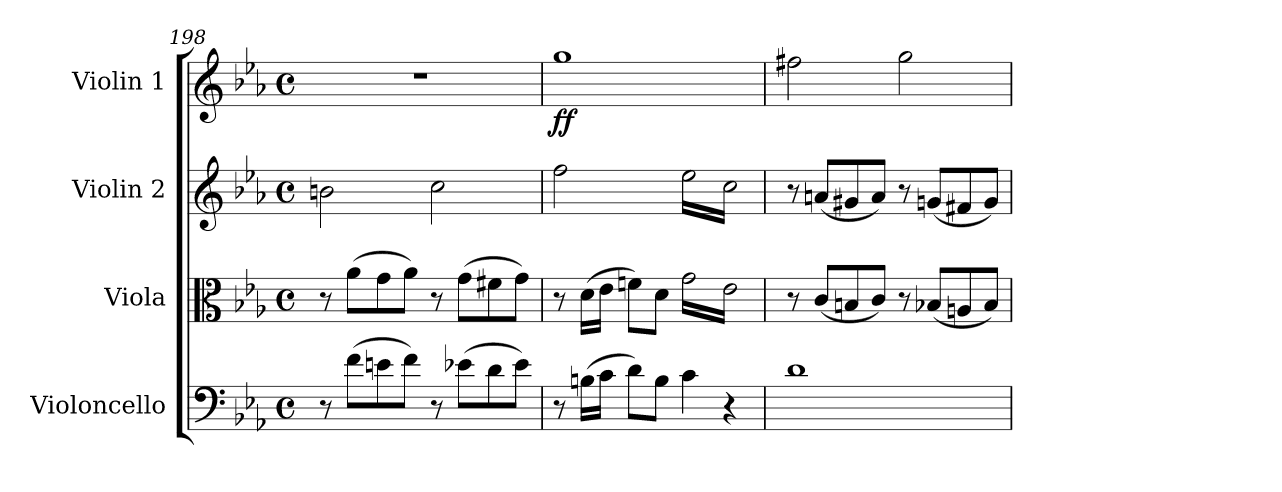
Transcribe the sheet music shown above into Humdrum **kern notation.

**kern	**dynam	**kern	**kern	**kern	**dynam
*part4	*part4	*part3	*part2	*part1	*part1
*staff4	*staff4	*staff3	*staff2	*staff1	*staff1
*I"Violoncello	*	*I"Viola	*I"Violin 2	*I"Violin 1	*
*I'Vc	*	*I'Vla	*I'Vln	*I'Vln	*
*clefF4	*	*clefC3	*clefG2	*clefG2	*
*k[b-e-a-]	*	*k[b-e-a-]	*k[b-e-a-]	*k[b-e-a-]	*
*M4/4	*	*M4/4	*M4/4	*M4/4	*
*met(c)	*	*met(c)	*met(c)	*met(c)	*
=198	=198	=198	=198	=198	=198
8r	.	8r	2bn\	1r	.
(8f\L	.	(8a-\L	.	.	.
8en\	.	8g\	.	.	.
8f\J)	.	8a-\J)	.	.	.
8r	.	8r	2cc\	.	.
(8e-X\L	.	(8g\L	.	.	.
8d\	.	8f#X\	.	.	.
8e-\J)	.	8g\J)	.	.	.
=199	=199	=199	=199	=199	=199
!	!	!	!	!	!LO:DY:b
8r	.	8r	2ff\	1gg	ff
(16Bn\LL	.	(16d\LL	.	.	.
16c\JJ	.	16e-\JJ	.	.	.
8d\L)	.	8fn\L)	.	.	.
8B\J	.	8d\J	.	.	.
*	*	*tremolo	*	*	*
*	*	*	*tremolo	*	*
4c\	.	16g\LL	16ee-\LL	.	.
.	.	16e-\	16cc\	.	.
.	.	16g\	16ee-\	.	.
.	.	16e-\	16cc\	.	.
4r	.	16g\	16ee-\	.	.
.	.	16e-\	16cc\	.	.
.	.	16g\	16ee-\	.	.
.	.	16e-\JJ	16cc\JJ	.	.
*	*	*	*Xtremolo	*	*
*	*	*Xtremolo	*	*	*
!!LO:LB:g=z
=200	=200	=200	=200	=200	=200
!	!LO:DY:b	!	!	!	!
!	!LO:DY:n=1:b	!	!	!	!
1d	ff other-dynamics	8r	8r	2ff#X\	.
.	.	.	.	.	.
.	.	(8c/L	(8an/L	.	.
.	.	.	.	.	.
.	.	8Bn/	8g#X/	.	.
.	.	8c/J)	8a/J)	.	.
.	.	8r	8r	2gg\	.
.	.	(8B-X/L	(8gn/L	.	.
.	.	8An/	8f#X/	.	.
.	.	8B-/J)	8g/J)	.	.
=	=	=	=	=	=
*-	*-	*-	*-	*-	*-
